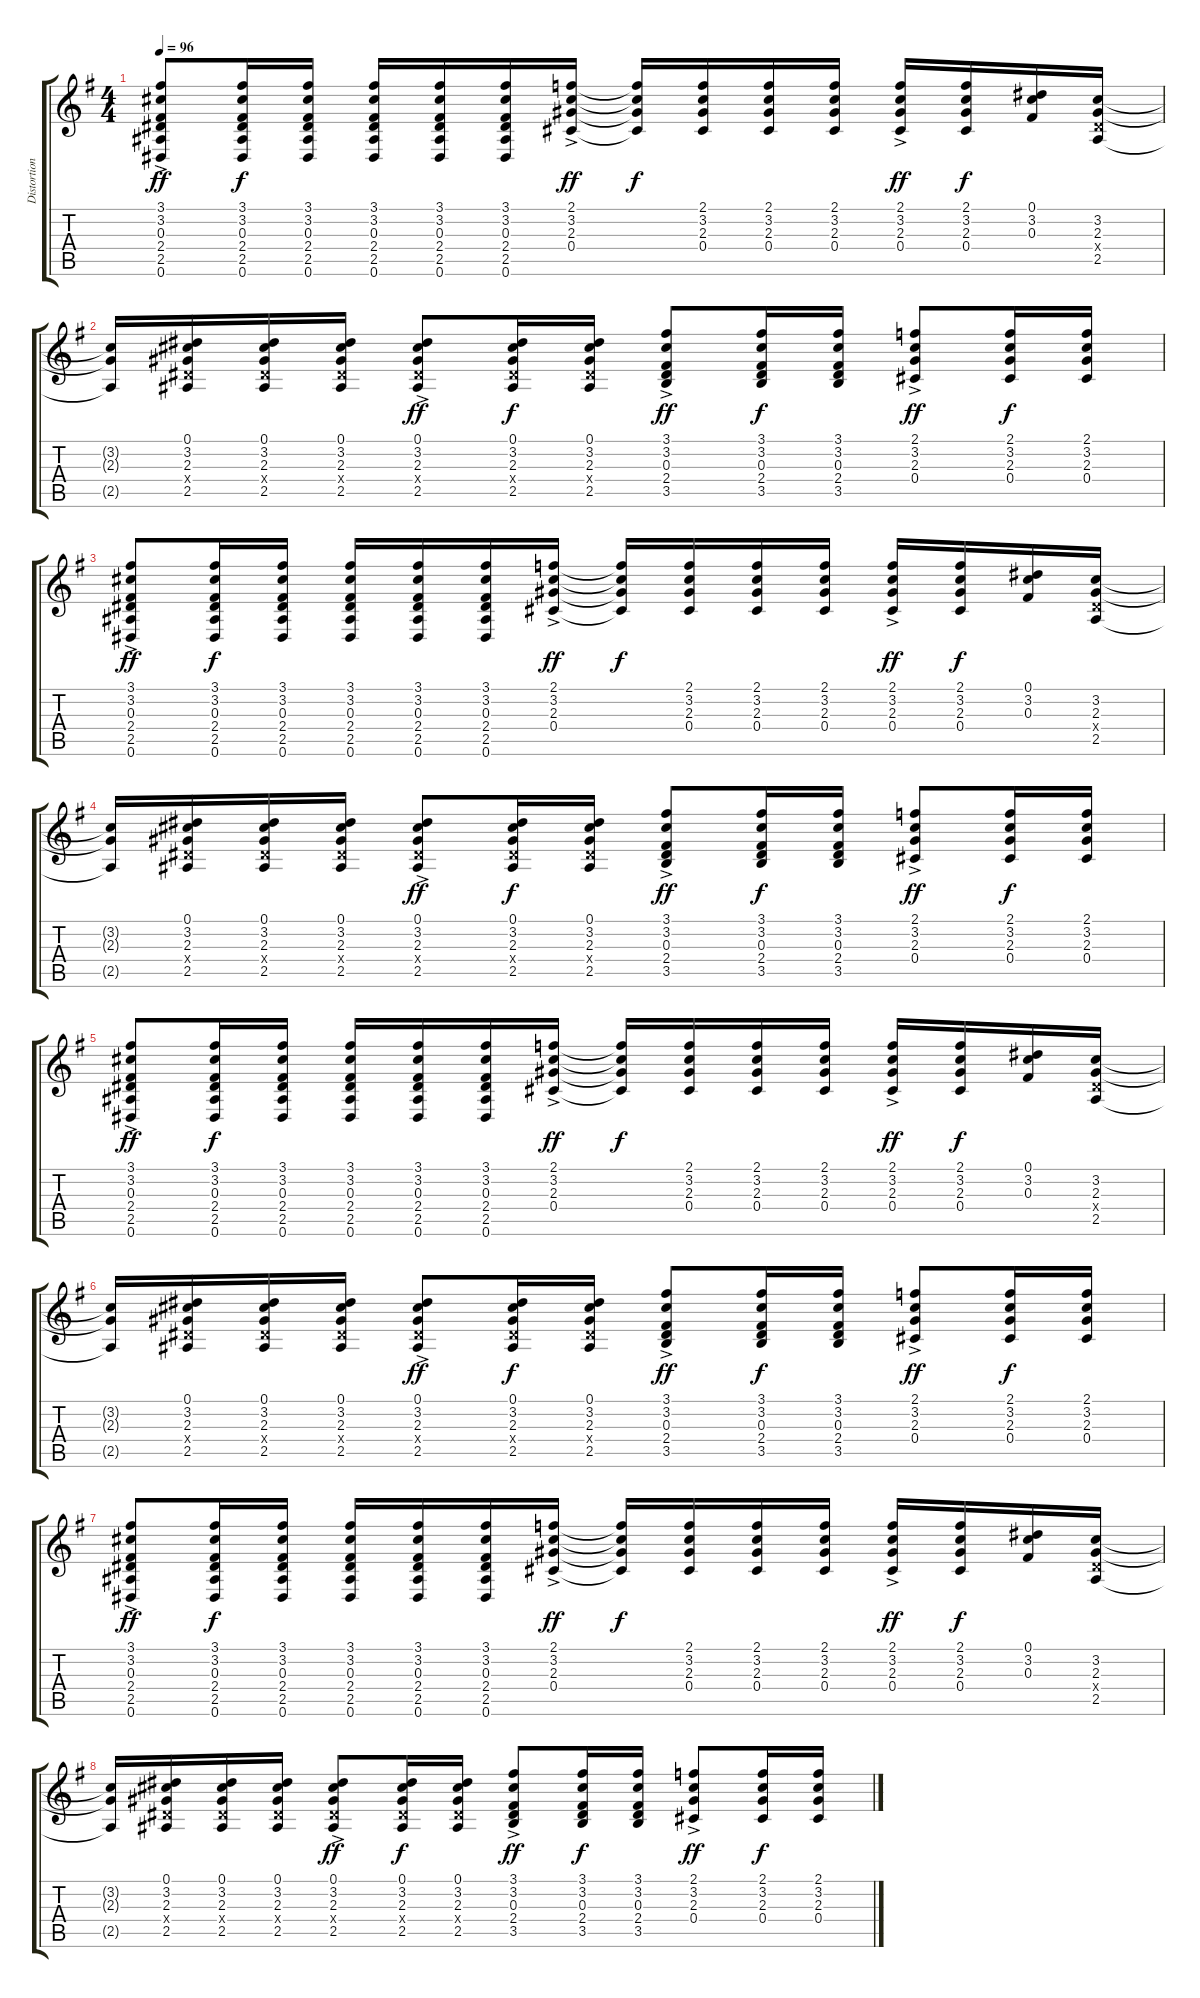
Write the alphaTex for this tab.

\track ("Distortion" "Distortion") {instrument distortionguitar}
\staff {score tabs}
\tuning (Eb4 Bb3 Gb3 Db3 Ab2 Eb2) {hide}
\ts (4 4)
\tempo 96
\clef g2
\ks g
(3.1{ac} 3.2{ac} 0.3{ac} 2.4{ac} 2.5{ac} 0.6{ac}).8{dy ff} (3.1 3.2 0.3 2.4 2.5 0.6).16{dy f} (3.1 3.2 0.3 2.4 2.5 0.6).16 (3.1 3.2 0.3 2.4 2.5 0.6).16 (3.1 3.2 0.3 2.4 2.5 0.6).16 (3.1 3.2 0.3 2.4 2.5 0.6).16 (2.1{ac} 3.2{ac} 2.3{ac} 0.4{ac}).16{dy ff} (2.1{t} 3.2{t} 2.3{t} 0.4{t}).16{dy f} (2.1 3.2 2.3 0.4).16 (2.1 3.2 2.3 0.4).16 (2.1 3.2 2.3 0.4).16 (2.1{ac} 3.2{ac} 2.3{ac} 0.4{ac}).16{dy ff} (2.1 3.2 2.3 0.4).16{dy f} (0.1 3.2 0.3).16 (3.2 2.3 2.4{x} 2.5).16 |
(3.2{t} 2.3{t} 2.5{t}).16 (0.1 3.2 2.3 2.4{x} 2.5).16 (0.1 3.2 2.3 2.4{x} 2.5).16 (0.1 3.2 2.3 2.4{x} 2.5).16 (0.1{ac} 3.2{ac} 2.3{ac} 2.4{ac x} 2.5{ac}).8{dy ff} (0.1 3.2 2.3 2.4{x} 2.5).16{dy f} (0.1 3.2 2.3 2.4{x} 2.5).16 (3.1{ac} 3.2{ac} 0.3{ac} 2.4{ac} 3.5{ac}).8{dy ff} (3.1 3.2 0.3 2.4 3.5).16{dy f} (3.1 3.2 0.3 2.4 3.5).16 (2.1{ac} 3.2{ac} 2.3{ac} 0.4{ac}).8{dy ff} (2.1 3.2 2.3 0.4).16{dy f} (2.1 3.2 2.3 0.4).16 |
(3.1{ac} 3.2{ac} 0.3{ac} 2.4{ac} 2.5{ac} 0.6{ac}).8{dy ff} (3.1 3.2 0.3 2.4 2.5 0.6).16{dy f} (3.1 3.2 0.3 2.4 2.5 0.6).16 (3.1 3.2 0.3 2.4 2.5 0.6).16 (3.1 3.2 0.3 2.4 2.5 0.6).16 (3.1 3.2 0.3 2.4 2.5 0.6).16 (2.1{ac} 3.2{ac} 2.3{ac} 0.4{ac}).16{dy ff} (2.1{t} 3.2{t} 2.3{t} 0.4{t}).16{dy f} (2.1 3.2 2.3 0.4).16 (2.1 3.2 2.3 0.4).16 (2.1 3.2 2.3 0.4).16 (2.1{ac} 3.2{ac} 2.3{ac} 0.4{ac}).16{dy ff} (2.1 3.2 2.3 0.4).16{dy f} (0.1 3.2 0.3).16 (3.2 2.3 2.4{x} 2.5).16 |
(3.2{t} 2.3{t} 2.5{t}).16 (0.1 3.2 2.3 2.4{x} 2.5).16 (0.1 3.2 2.3 2.4{x} 2.5).16 (0.1 3.2 2.3 2.4{x} 2.5).16 (0.1{ac} 3.2{ac} 2.3{ac} 2.4{ac x} 2.5{ac}).8{dy ff} (0.1 3.2 2.3 2.4{x} 2.5).16{dy f} (0.1 3.2 2.3 2.4{x} 2.5).16 (3.1{ac} 3.2{ac} 0.3{ac} 2.4{ac} 3.5{ac}).8{dy ff} (3.1 3.2 0.3 2.4 3.5).16{dy f} (3.1 3.2 0.3 2.4 3.5).16 (2.1{ac} 3.2{ac} 2.3{ac} 0.4{ac}).8{dy ff} (2.1 3.2 2.3 0.4).16{dy f} (2.1 3.2 2.3 0.4).16 |
(3.1{ac} 3.2{ac} 0.3{ac} 2.4{ac} 2.5{ac} 0.6{ac}).8{dy ff} (3.1 3.2 0.3 2.4 2.5 0.6).16{dy f} (3.1 3.2 0.3 2.4 2.5 0.6).16 (3.1 3.2 0.3 2.4 2.5 0.6).16 (3.1 3.2 0.3 2.4 2.5 0.6).16 (3.1 3.2 0.3 2.4 2.5 0.6).16 (2.1{ac} 3.2{ac} 2.3{ac} 0.4{ac}).16{dy ff} (2.1{t} 3.2{t} 2.3{t} 0.4{t}).16{dy f} (2.1 3.2 2.3 0.4).16 (2.1 3.2 2.3 0.4).16 (2.1 3.2 2.3 0.4).16 (2.1{ac} 3.2{ac} 2.3{ac} 0.4{ac}).16{dy ff} (2.1 3.2 2.3 0.4).16{dy f} (0.1 3.2 0.3).16 (3.2 2.3 2.4{x} 2.5).16 |
(3.2{t} 2.3{t} 2.5{t}).16 (0.1 3.2 2.3 2.4{x} 2.5).16 (0.1 3.2 2.3 2.4{x} 2.5).16 (0.1 3.2 2.3 2.4{x} 2.5).16 (0.1{ac} 3.2{ac} 2.3{ac} 2.4{ac x} 2.5{ac}).8{dy ff} (0.1 3.2 2.3 2.4{x} 2.5).16{dy f} (0.1 3.2 2.3 2.4{x} 2.5).16 (3.1{ac} 3.2{ac} 0.3{ac} 2.4{ac} 3.5{ac}).8{dy ff} (3.1 3.2 0.3 2.4 3.5).16{dy f} (3.1 3.2 0.3 2.4 3.5).16 (2.1{ac} 3.2{ac} 2.3{ac} 0.4{ac}).8{dy ff} (2.1 3.2 2.3 0.4).16{dy f} (2.1 3.2 2.3 0.4).16 |
(3.1{ac} 3.2{ac} 0.3{ac} 2.4{ac} 2.5{ac} 0.6{ac}).8{dy ff} (3.1 3.2 0.3 2.4 2.5 0.6).16{dy f} (3.1 3.2 0.3 2.4 2.5 0.6).16 (3.1 3.2 0.3 2.4 2.5 0.6).16 (3.1 3.2 0.3 2.4 2.5 0.6).16 (3.1 3.2 0.3 2.4 2.5 0.6).16 (2.1{ac} 3.2{ac} 2.3{ac} 0.4{ac}).16{dy ff} (2.1{t} 3.2{t} 2.3{t} 0.4{t}).16{dy f} (2.1 3.2 2.3 0.4).16 (2.1 3.2 2.3 0.4).16 (2.1 3.2 2.3 0.4).16 (2.1{ac} 3.2{ac} 2.3{ac} 0.4{ac}).16{dy ff} (2.1 3.2 2.3 0.4).16{dy f} (0.1 3.2 0.3).16 (3.2 2.3 2.4{x} 2.5).16 |
(3.2{t} 2.3{t} 2.5{t}).16 (0.1 3.2 2.3 2.4{x} 2.5).16 (0.1 3.2 2.3 2.4{x} 2.5).16 (0.1 3.2 2.3 2.4{x} 2.5).16 (0.1{ac} 3.2{ac} 2.3{ac} 2.4{ac x} 2.5{ac}).8{dy ff} (0.1 3.2 2.3 2.4{x} 2.5).16{dy f} (0.1 3.2 2.3 2.4{x} 2.5).16 (3.1{ac} 3.2{ac} 0.3{ac} 2.4{ac} 3.5{ac}).8{dy ff} (3.1 3.2 0.3 2.4 3.5).16{dy f} (3.1 3.2 0.3 2.4 3.5).16 (2.1{ac} 3.2{ac} 2.3{ac} 0.4{ac}).8{dy ff} (2.1 3.2 2.3 0.4).16{dy f} (2.1 3.2 2.3 0.4).16
